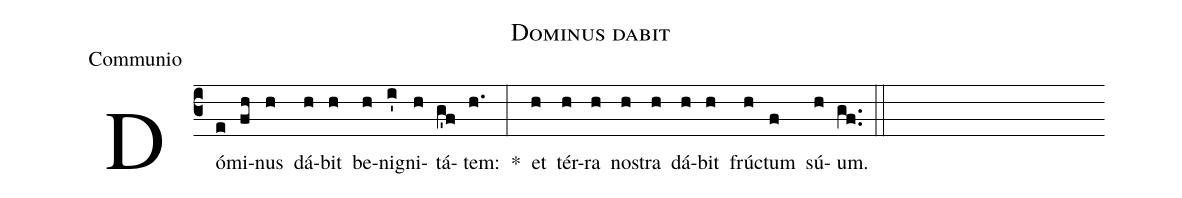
name:Dominus dabit;
office-part:Communio;
%%
(c3) Dó(e)mi(fh)nus(h) dá(h)bit(h) be(h)ni(i')gni(h)tá(g'f)tem:(h.)
*(:) et(h) tér(h)ra(h) no(h)stra(h) dá(h)bit(h) frú(h)ctum(f) sú(h)um.(gf..) (::)
